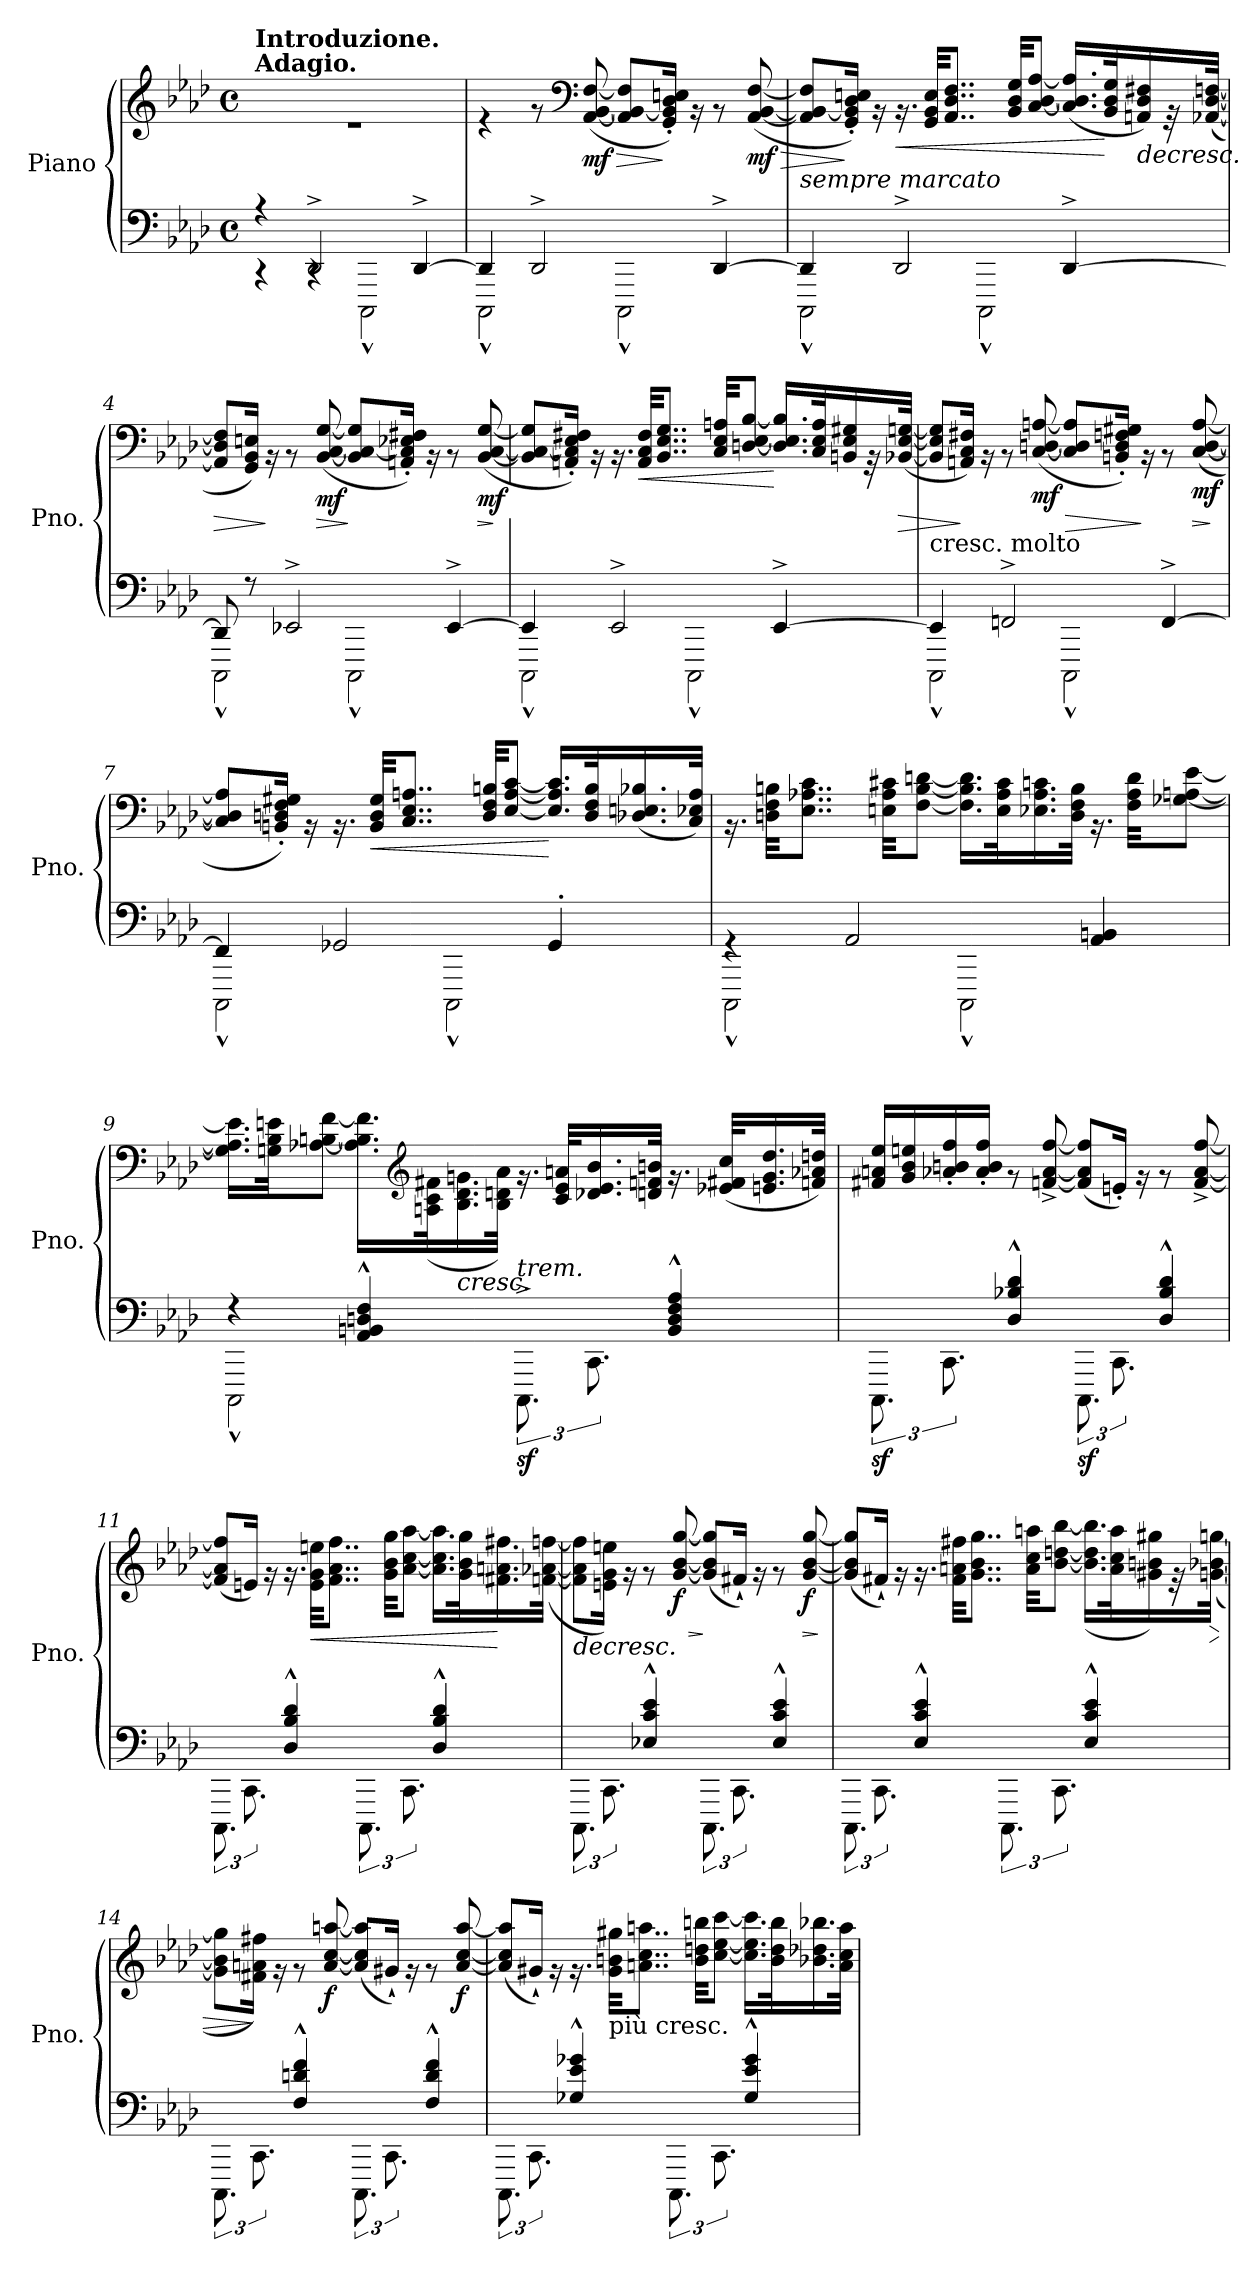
**kern	**kern	**dynam
*part1	*part1	*part1
*staff2	*staff1	*staff1/2
*I"Piano	*	*
*I'Pno.	*	*
*clefF4	*clefG2	*
*k[b-e-a-d-]	*k[b-e-a-d-]	*
*M4/4	*M4/4	*
*met(c)	*met(c)	*
=1	=1	=1
*^	*^	*
!	!	!LO:TX:a:B:t=Adagio.	!	!
!	!	!LO:TX:a:B:t=Introduzione.	!	!
!	!	!	!	!LO:DY:a=2
!	!	!	!	!LO:DY:n=1:a=2
4r	4r	1ryy	1r	f other-dynamics
2DD-^/	4rCC	.	.	.
.	2CCC^^\	.	.	.
[4DD-^/	.	.	.	.
=2	=2	=2	=2	=2
4DD-/]	2CCC^^\	1ryy	4r	.
2DD-^/	.	.	8r	.
*	*	*clefF4	*	*
!	!	!	!	!LO:HP:b
!	!	!	!	!LO:DY:n=1:b
.	.	.	(<[8AA-/ [8BB-/ [8F/	> mf
.	2CCC^^\	.	8AA-/] 8BB-/_ 8F/]L	.
.	.	.	16GG/' 16BB-/]' 16D-/' 16En/'Jk)	]
.	.	.	16r	.
[4DD-^/	.	.	8r	.
!	!	!	!	!LO:HP:b
!	!	!	!	!LO:DY:n=2:b
.	.	.	(<[8AA-/ [8BB-/ [8F/	> mf
=3	=3	=3	=3	=3
!LO:TX:a:i:t=sempre marcato	!	!	!	!
4DD-/]	2CCC^^\	1ryy	8AA-/] 8BB-/_ 8F/]L	.
.	.	.	16GG/' 16BB-/]' 16D-/' 16En/'Jk)	]
.	.	.	16r	.
!	!	!	!	!LO:HP:b
2DD-^/	.	.	16.r	<
.	.	.	32GG/ 32BB-/ 32E/KKL	.
.	.	.	8..AA-/ 8..D-/ 8..F/J	.
.	2CCC^^\	.	.	.
.	.	.	32BB-/ 32D-/ 32G/KKL	.
.	.	.	[8C/ [8D-/ [8A-/J	.
[4DD-^/	.	.	(<16.C/] 16.D-/] 16.A-/]LL	.
*	*	*MM40	*	*
.	.	.	32BB-/ 32D-/ 32G/K	[
*	*	*MM30	*	*
!	!	!	!	!LO:HP:b
.	.	.	16AAn/ 16D-/ 16F#X/)	>
.	.	.	32r	.
*	*	*MM40	*	*
.	.	.	(<[32AA-X/ [32D-/ [32Fn/JJk	.
!!LO:LB:g=z	!!
=4	=4	=4	=4	=4
!	!	!	!	!LO:HP:b
8DD-/]	2CCC^^\	1ryy	8AA-/] 8D-/] 8F/]L	>
8r	.	.	16GG/ 16BB-/ 16En/Jk)	.
.	.	.	16r	]
*	*	*MM45	*	*
2EE-X^/	.	.	8r	.
!	!	!	!	!LO:HP:b
!	!	!	!	!LO:DY:n=1:b
.	.	.	(<[8BB-/ [8C/ [8G/	> mf
.	2CCC^^\	.	8BB-/] 8C/_ 8G/]L	]
.	.	.	16AAn/' 16C/]' 16E-X/' 16F#X/'Jk)	.
.	.	.	16r	.
[4EE-^/	.	.	8r	.
!	!	!	!	!LO:HP:b
!	!	!	!	!LO:DY:n=2:b
.	.	.	(<[8BB-/ [8C/ [8G/	> mf
*v	*v	*	*	*
*	*v	*v	*
.	.	]
=5	=5	=5
*^	*^	*
4EE-/]	2CCC^^\	1ryy	8BB-/] 8C/_ 8G/]L	.
.	.	.	16AAn/' 16C/]' 16E-/' 16F#X/'Jk)	.
.	.	.	16r	.
2EE-^/	.	.	16.r	.
!	!	!	!	!LO:HP:b
.	.	.	32AA/ 32C/ 32F#/KKL	<
*	*	*MM40	*	*
.	.	.	8..BB-/ 8..E-/ 8..G/J	.
.	2CCC^^\	.	.	.
.	.	.	32C/ 32E-/ 32An/KKL	.
.	.	.	[8Dn/ [8E-/ [8B-/J	.
[4EE-^/	.	.	16.D/] 16.E-/] 16.B-/]LL	[
*	*	*MM30	*	*
.	.	.	32C/ 32E-/ 32A/K	.
.	.	.	16BBn/ 16E-/ 16G#X/	.
.	.	.	32r	.
!	!	!	!	!LO:HP:b
.	.	.	(<[32BB-X/ [32E-/ [32Gn/JJk	>
=6	=6	=6	=6	=6
!	!	!LO:TX:b:t=cresc. molto	!	!
4EE-/]	2CCC^^\	1ryy	8BB-/] 8E-/] 8G/]L	.
.	.	.	16AAn/ 16C/ 16F#X/Jk)	]
.	.	.	16r	.
*	*	*MM45	*	*
2FFn^/	.	.	8r	.
!	!	!	!	!LO:HP:b
!	!	!	!	!LO:DY:n=1:b
.	.	.	(<[8C/ [8Dn/ [8An/	> mf
.	2CCC^^\	.	8C/] 8D/] 8A/]L	.
.	.	.	16BBn/' 16D/' 16Fn/' 16G#X/'Jk)	.
.	.	.	16r	]
[4FF^/	.	.	8r	.
!	!	!	!	!LO:HP:b
!	!	!	!	!LO:DY:n=2:b
.	.	.	(<[8C/ [8D/ [8A/	> mf
*v	*v	*	*	*
*	*v	*v	*
.	.	]
!!LO:LB:g=z
=7	=7	=7
*^	*^	*
4FF/]	2CCC^^\	1ryy	8C/] 8D/] 8A/]L	.
.	.	.	16BBn/' 16Dn/' 16F/' 16G#X/'Jk)	.
.	.	.	16r	.
2GG-X/	.	.	16.r	.
*	*	*MM40	*	*
!	!	!	!	!LO:HP:b
.	.	.	32BB/ 32D/ 32G#/KKL	<
.	.	.	8..C/ 8..E-/ 8..An/J	.
.	2CCC^^\	.	.	.
.	.	.	32D/ 32F/ 32Bn/KKL	.
.	.	.	[8E-/ [8A/ [8c/J	.
4GG-'/	.	.	16.E-/] 16.A/] 16.c/]LL	[
.	.	.	32D/ 32F/ 32B/K	.
.	.	.	(<16.D-X/ 16.En/ 16.B-X/	.
.	.	.	32C/ 32E-X/ 32A/JJk)	.
=8	=8	=8	=8	=8
4rGG	2CCC^^\	1ryy	16.r	.
.	.	.	32Dn\ 32F\ 32Bn\KKL	.
.	.	.	8..E-\ 8..A-X\ 8..c\J	.
2AA-/	.	.	.	.
.	.	.	32En\ 32A-\ 32c#X\KKL	.
.	.	.	[8F\ [8B\ [8dn\J	.
.	2CCC^^\	.	16.F\] 16.B\] 16.d\]LL	.
.	.	.	32E\ 32A-\ 32c#\K	.
.	.	.	16.E-X\ 16.A-\ 16.cn\	.
.	.	.	32D\ 32F\ 32B\JJk	.
4AA-/ 4BBn/	.	.	16.r	.
.	.	.	32F\ 32A-\ 32d\KKL	.
.	.	.	[8G-X\ [8An\ [8e-\J	.
!!LO:LB:g=z	!!
=9	=9	=9	=9	=9
4r	2CCC^^\	1ryy	16.G-\] 16.A\] 16.e-\]LL	.
.	.	.	32Gn\ 32B-\ 32en\JK	.
.	.	.	[8A-X\ [8Bn\ [8f\J	.
4AA-/^^ 4BBn/^^ 4Dn/^^ 4F/^^	.	.	16.A-\] 16.B\] 16.f\]LL	.
*	*	*clefG2	*	*
.	.	.	(>32An\ 32c\ 32f#X\K	.
!	!	!	!	!LO:HP:b
.	.	.	16.B\ 16.d-\ 16.gn\	<
.	.	.	32B\ 32dn\ 32a-\JJk)	.
!LO:TX:a:i:t=trem.	!	!	!	!
!	!	!	!	!LO:DY:b=2
12.CCC^\	2ryy	.	16.r	sf
.	.	.	32c/ 32e/ 32an/KLL	.
12.CC\	.	.	16.d-X/ 16.e/ 16.b-/	.
.	.	.	32dn/ 32fn/ 32bn/JJk	.
4BB/^^ 4D/^^ 4F/^^ 4A-/^^	.	.	16.r	.
.	.	.	(<32e-X/ 32f#X/ 32cc/KLL	.
.	.	.	16.en/ 16.g/ 16.dd-/	.
.	.	.	32fn/ 32a-X/ 32ddn/JJk)	.
=10	=10	=10	=10	=10
!	!	!	!	!LO:DY:b=2
12.CCC\	2ryy	1ryy	16f#X/ 16an/ 16ee-/LL	sf
.	.	.	16g/ 16b-/ 16een/	.
12.CC\	.	.	16a-X/' 16bn/' 16ff/'	.
.	.	.	16a-/' 16b/' 16ff/'JJ	.
!	!	!	!	!LO:DY:b
!	!	!	!	!LO:DY:n=1:b
4D-/^^ 4B-X/^^ 4d-/^^	.	.	8r	f other-dynamics
*	*	*MM45	*	*
.	.	.	[8fn/^ [8a-/^ [8ff/^	.
!	!	!	!	!LO:DY:n=2:b=2
12.CCC\	8B-/Lyy	.	(>8f/] 8a-/] 8ff/]L	sf
12.CC\	16En/' 16G/'Jk	.	16en'/Jk)	.
.	16ryy	.	16r	.
4D-/^^ 4B-/^^ 4d-/^^	4ryy	.	8r	.
.	.	.	[8f/^ [8a-/^ [8ff/^	.
!!LO:PB:g=z	!!
=11	=11	=11	=11	=11
12.CCC\	8d-/Lyy	1ryy	(>8f/] 8a-/] 8ff/]L	.
12.CC\	16En/ 16G/Jk	.	16en/Jk)	.
.	16ryy	.	16r	.
4D-/^^ 4B-/^^ 4d-/^^	4ryy	.	16.r	.
!	!	!	!	!LO:HP:b
.	.	.	32e\ 32g\ 32een\KKL	<
.	.	.	8..f\ 8..a-\ 8..ff\J	.
12.CCC\	2ryy	.	.	.
.	.	.	32g\ 32b-\ 32gg\KKL	.
12.CC\	.	.	[8a-\ [8cc\ [8aa-\J	.
4D-/^^ 4B-/^^ 4d-/^^	.	.	16.a-\] 16.cc\] 16.aa-\]LL	.
.	.	.	32g\ 32b-\ 32gg\K	.
.	.	.	16.f#X\ 16.an\ 16.ff#X\	[
.	.	.	(>[32fn\ [32a-X\ [32ffn\JJk	.
=12	=12	=12	=12	=12
!	!	!	!	!LO:HP:b
12.CCC\	4ryy	1ryy	8f\] 8a-\] 8ff\]L	>
12.CC\	.	.	16en\ 16g\ 16een\Jk)	.
.	.	.	16r	[
4E-X/^^ 4c/^^ 4e-/^^	4ryy	.	8r	.
!	!	!	!	!LO:HP:b
!	!	!	!	!LO:DY:n=1:b
.	.	.	[8g/ [8b-/ [8gg/	> f
12.CCC\	8d-/Lyy	.	(>8g/] 8b-/] 8gg/]L	]
12.CC\	16F#X/` 16An/`Jk	.	16f#X`/Jk)	.
.	16ryy	.	16r	.
4E-/^^ 4c/^^ 4e-/^^	4ryy	.	8r	.
!	!	!	!	!LO:HP:b
!	!	!	!	!LO:DY:n=2:b
.	.	.	[8g/ [8b-/ [8gg/	> f
*v	*v	*	*	*
*	*v	*v	*
.	.	]
!!LO:LB:g=z
=13	=13	=13
*^	*^	*
12.CCC\	8d-/Lyy	1ryy	(>8g/] 8b-/] 8gg/]L	.
12.CC\	16F#X/` 16An/`Jk	.	16f#X`/Jk)	.
.	16ryy	.	16r	.
4E-/^^ 4c/^^ 4e-/^^	4ryy	.	16.r	.
.	.	.	32f#\ 32an\ 32ff#X\KKL	.
.	.	.	8..g\ 8..b-\ 8..gg\J	.
12.CCC\	2ryy	.	.	.
.	.	.	32a\ 32cc\ 32aan\KKL	.
12.CC\	.	.	[8b-\ [8ddn\ [8bb-\J	.
4E-/^^ 4c/^^ 4e-/^^	.	.	(>16.b-\] 16.dd\] 16.bb-\]LL	.
.	.	.	32a\ 32cc\ 32aa\K	.
.	.	.	16g#X\ 16bn\ 16gg#X\)	.
.	.	.	32r	.
!	!	!	!	!LO:HP:b
.	.	.	(>[32gn\ [32b-X\ [32ggn\JJk	>
=14	=14	=14	=14	=14
12.CCC\	4ryy	1ryy	8g\] 8b-\] 8gg\]L	.
12.CC\	.	.	16f#X\ 16an\ 16ff#X\Jk)	]
.	.	.	16r	.
4F/^^ 4dn/^^ 4f/^^	4ryy	.	8r	.
!	!	!	!	!LO:DY:b
.	.	.	[8a/ [8cc/ [8aan/	f
12.CCC\	8d/Lyy	.	(>8a/] 8cc/] 8aa/]L	.
12.CC\	16G#X/` 16Bn/`Jk	.	16g#X`/Jk)	]
.	16ryy	.	16r	.
4F/^^ 4d/^^ 4f/^^	4ryy	.	8r	.
!	!	!	!	!LO:DY:b
.	.	.	[8a/ [8cc/ [8aa/	f
*v	*v	*	*	*
*	*v	*v	*
.	.	]
!!LO:LB:g=z
=15	=15	=15
*^	*^	*
12.CCC\	8d-/Lyy	1ryy	(>8a/] 8cc/] 8aa/]L	.
12.CC\	16G#X/` 16Bn/`Jk	.	16g#X`/Jk)	.
.	16ryy	.	16r	.
4G-X/^^ 4e-/^^ 4g-X/^^	4ryy	.	16.r	.
!	!	!	!LO:TX:b:t=più cresc.	!
.	.	.	32g#\ 32bn\ 32gg#X\KKL	.
.	.	.	8..an\ 8..cc\ 8..aan\J	.
12.CCC\	2ryy	.	.	.
.	.	.	32b\ 32ddn\ 32bbn\KKL	.
12.CC\	.	.	[8cc\ [8ee-\ [8ccc\J	.
4G-/^^ 4e-/^^ 4g-/^^	.	.	16.cc\] 16.ee-\] 16.ccc\]LL	.
.	.	.	32b\ 32dd\ 32bb\K	.
.	.	.	16.b-X\ 16.dd-X\ 16.bb-X\	.
.	.	.	32a\ 32cc\ 32aa\JJk	.
*v	*v	*	*	*
*	*v	*v	*
=	=	=
*-	*-	*-
